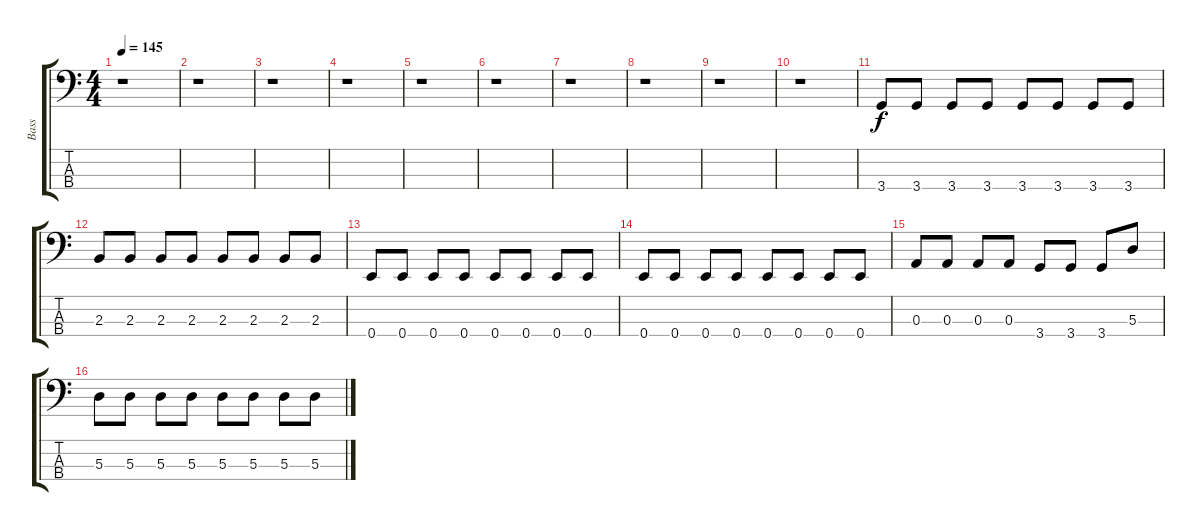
\track ("Bass" "Bass") {instrument electricbassfinger}
\staff {score tabs}
\tuning (G2 D2 A1 E1) {hide}
\ts (4 4)
\tempo 145
\clef f4
\ks c
r.1{dy f instrument electricbassfinger} |
r.1 |
r.1 |
r.1 |
r.1 |
r.1 |
r.1 |
r.1 |
r.1 |
r.1 |
3.4.8 3.4.8 3.4.8 3.4.8 3.4.8 3.4.8 3.4.8 3.4.8 |
2.3.8 2.3.8 2.3.8 2.3.8 2.3.8 2.3.8 2.3.8 2.3.8 |
0.4.8 0.4.8 0.4.8 0.4.8 0.4.8 0.4.8 0.4.8 0.4.8 |
0.4.8 0.4.8 0.4.8 0.4.8 0.4.8 0.4.8 0.4.8 0.4.8 |
0.3.8 0.3.8 0.3.8 0.3.8 3.4.8 3.4.8 3.4.8 5.3.8 |
5.3.8 5.3.8 5.3.8 5.3.8 5.3.8 5.3.8 5.3.8 5.3.8
